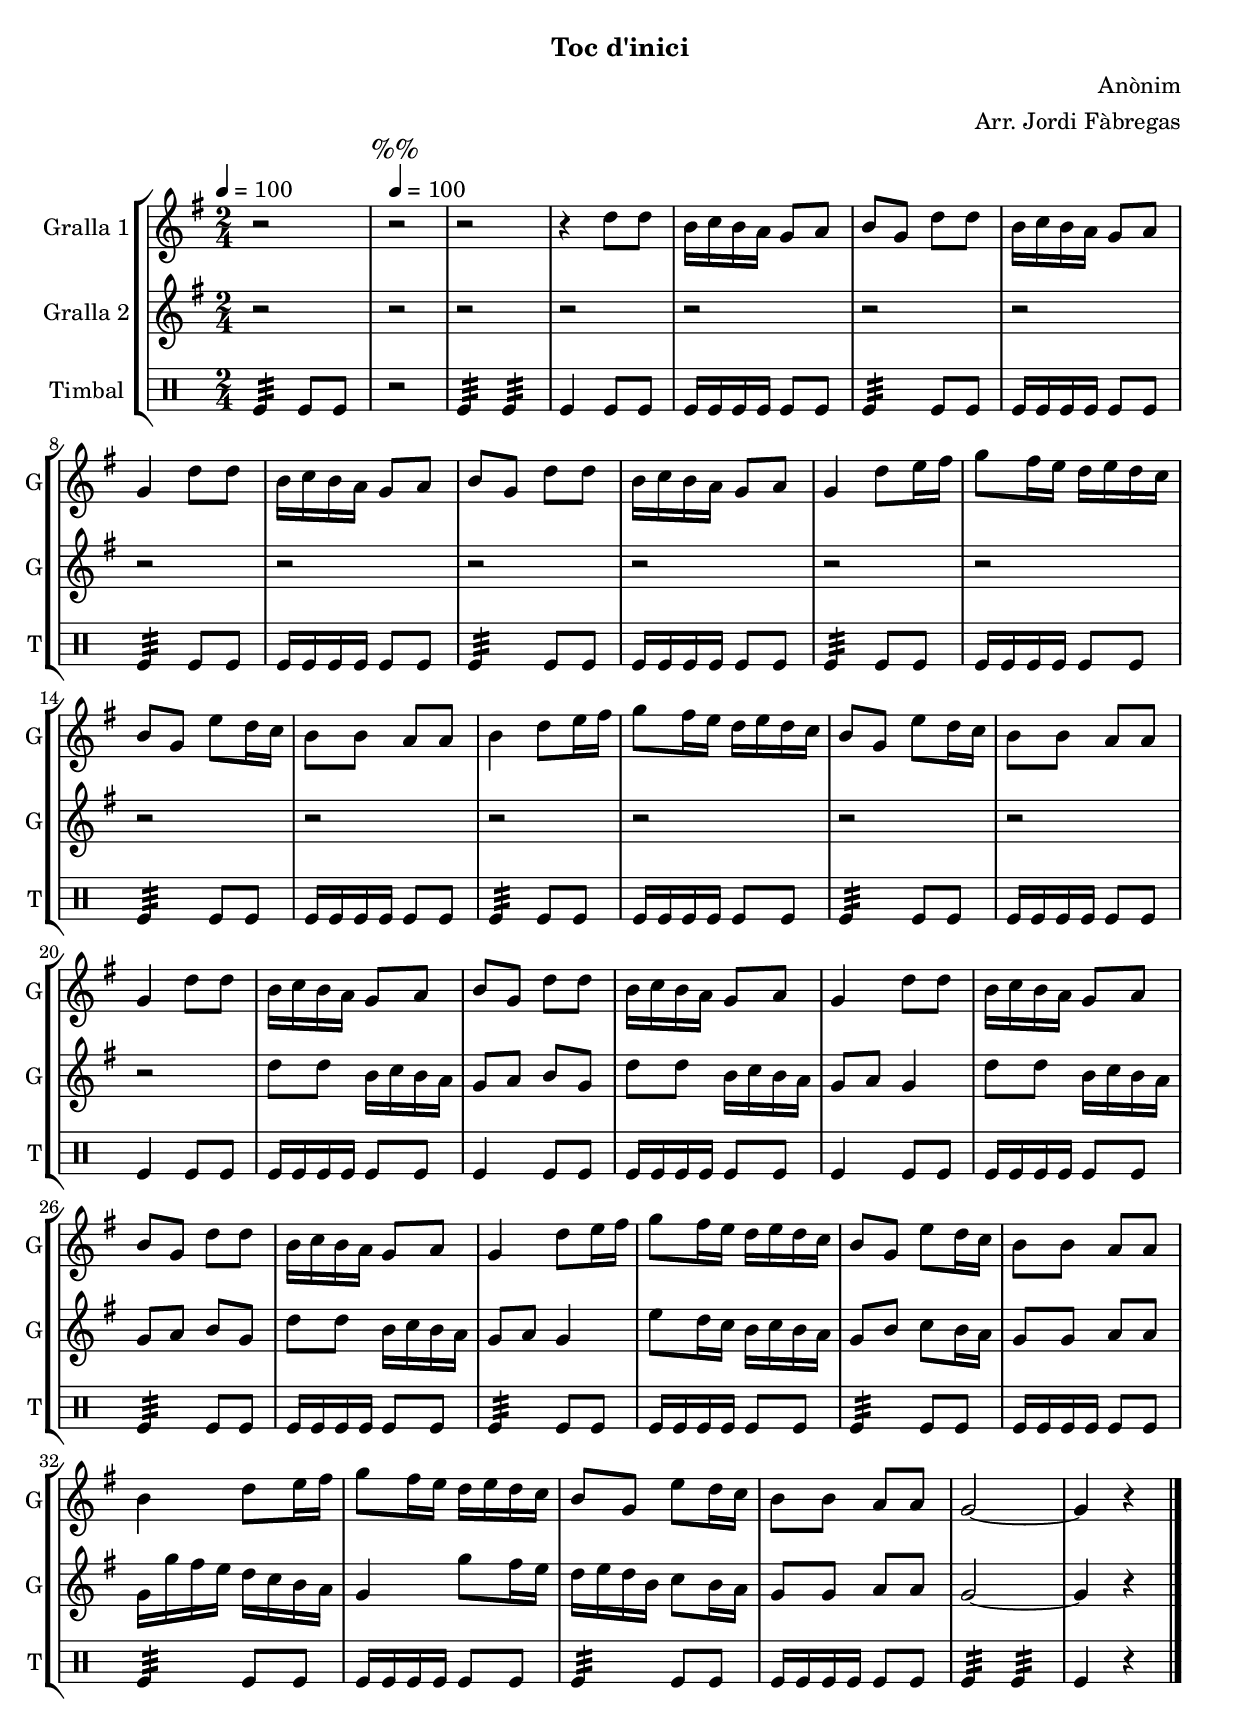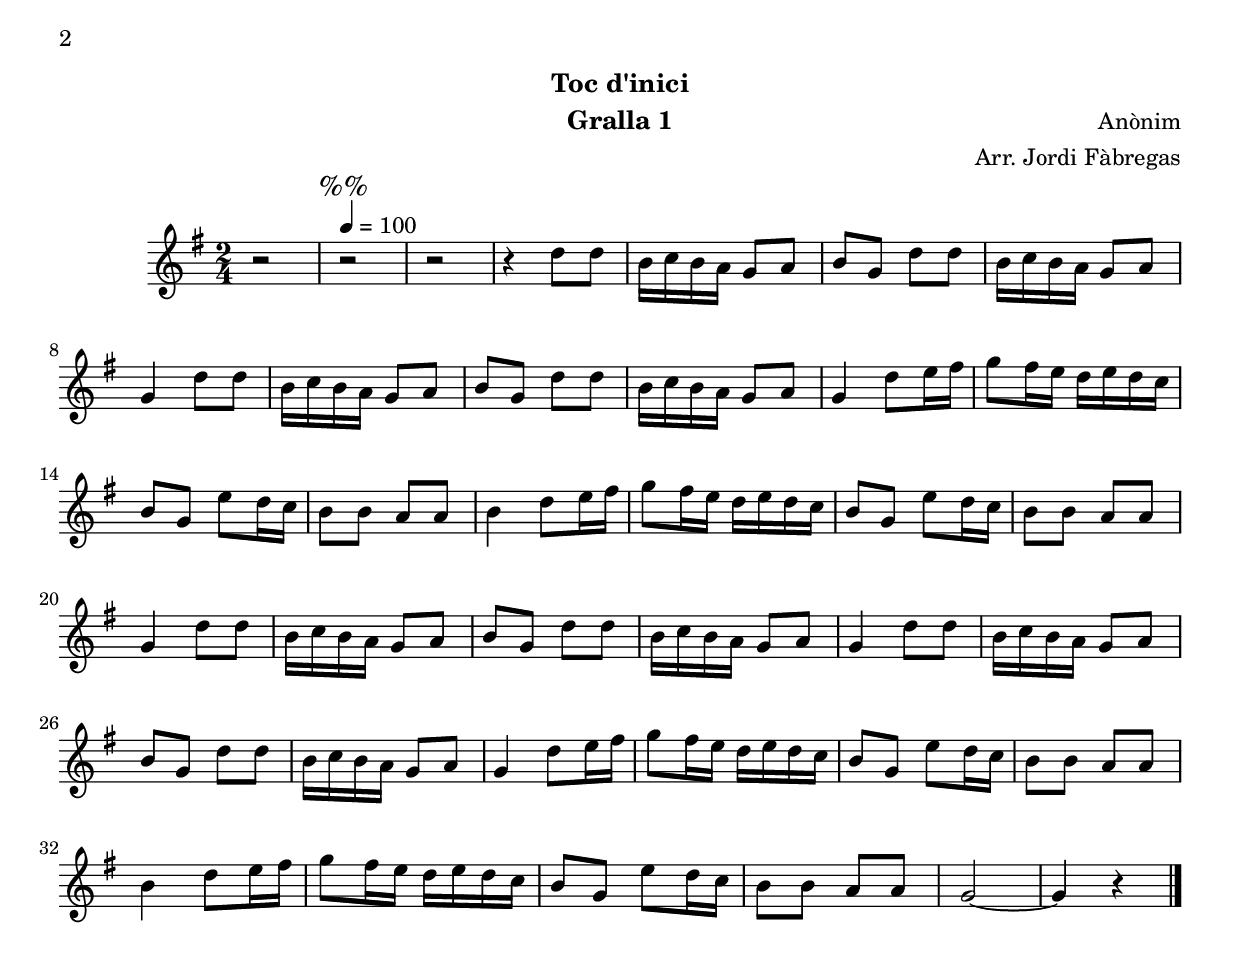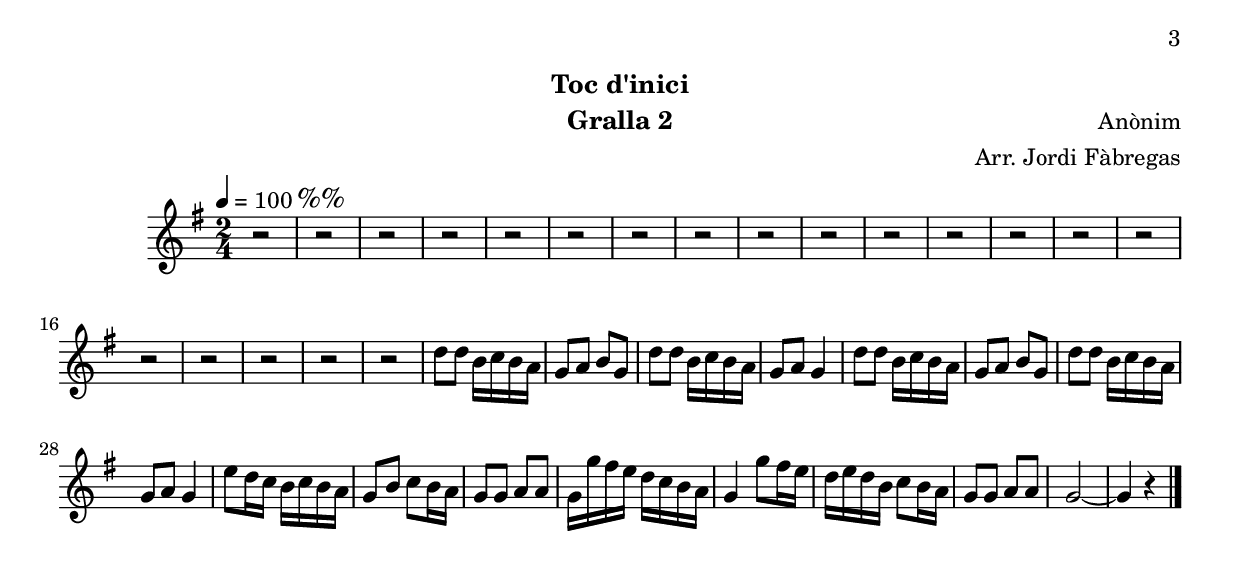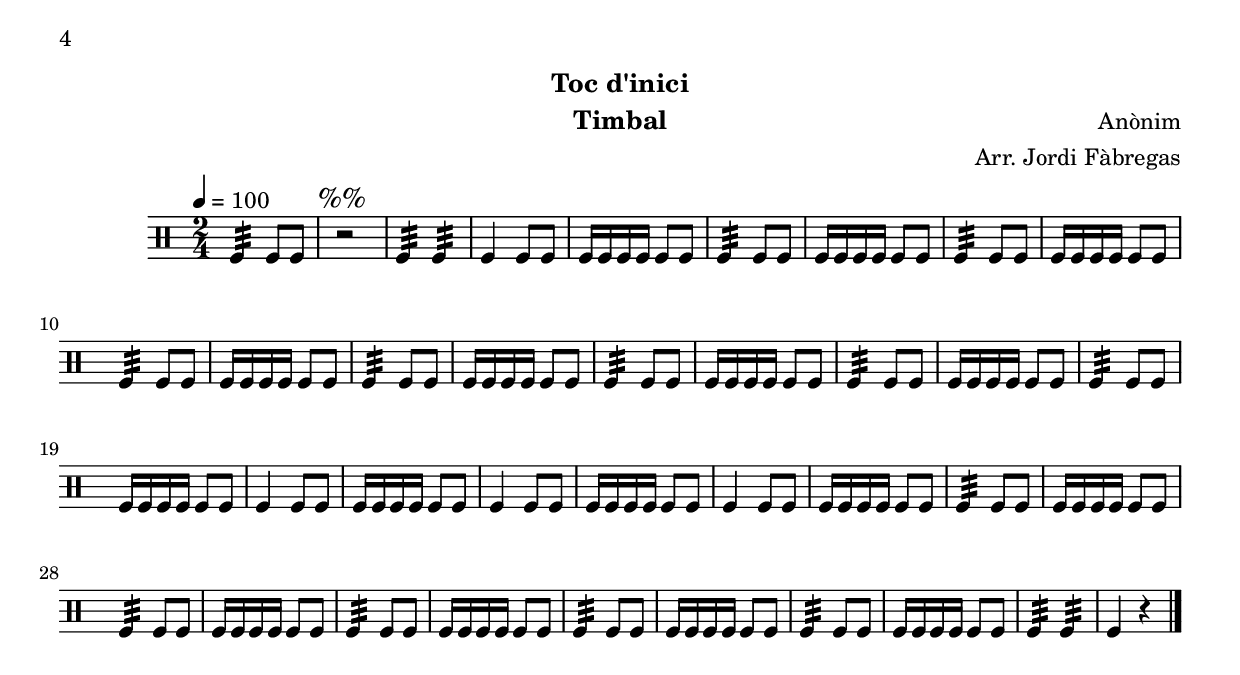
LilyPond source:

\version "2.22.1"

\header {
  dedication=""
  title="  "
  subtitle="Toc d'inici"
  subsubtitle=""
  poet=""
  meter=""
  piece=""
  composer="Anònim"
  arranger="Arr. Jordi Fàbregas"
  opus=""
  instrument=""
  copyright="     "
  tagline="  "
}

liniaroAa =
\relative d''
{
  \clef treble
  \key g \major
  \time 2/4
  r2 \tempo 4 = 100  |
  \mark "%%" r2  |
  r2  |
  r4 d8 d  |
  %05
  b16 c b a g8 a  |
  b8 g d' d  |
  b16 c b a g8 a  |
  g4 d'8 d  |
  b16 c b a g8 a  |
  %10
  b8 g d' d  |
  b16 c b a g8 a  |
  g4 d'8 e16 fis  |
  g8 fis16 e d e d c  |
  b8 g e' d16 c  |
  %15
  b8 b a a  |
  b4 d8 e16 fis  |
  g8 fis16 e d e d c  |
  b8 g e' d16 c  |
  b8 b a a  |
  %20
  g4 d'8 d  |
  b16 c b a g8 a  |
  b8 g d' d  |
  b16 c b a g8 a  |
  g4 d'8 d  |
  %25
  b16 c b a g8 a  |
  b8 g d' d  |
  b16 c b a g8 a  |
  g4 d'8 e16 fis  |
  g8 fis16 e d e d c  |
  %30
  b8 g e' d16 c  |
  b8 b a a  |
  b4 d8 e16 fis  |
  g8 fis16 e d e d c  |
  b8 g e' d16 c  |
  %35
  b8 b a a  |
  g2 ~  |
  g4 r  \bar "|."
}

liniaroAb =
\relative d''
{
  \tempo 4 = 100
  \clef treble
  \key g \major
  \time 2/4
  r2  |
  \mark "%%" r2  |
  r2  |
  r2  |
  %05
  r2  |
  r2  |
  r2  |
  r2  |
  r2  |
  %10
  r2  |
  r2  |
  r2  |
  r2  |
  r2  |
  %15
  r2  |
  r2  |
  r2  |
  r2  |
  r2  |
  %20
  r2  |
  d8 d b16 c b a  |
  g8 a b g  |
  d'8 d b16 c b a  |
  g8 a g4  |
  %25
  d'8 d b16 c b a  |
  g8 a b g  |
  d'8 d b16 c b a  |
  g8 a g4  |
  e'8 d16 c b c b a  |
  %30
  g8 b c b16 a  |
  g8 g a a  |
  g16 g' fis e d c b a  |
  g4 g'8 fis16 e  |
  d16 e d b c8 b16 a  |
  %35
  g8 g a a  |
  g2 ~  |
  g4 r  \bar "|."
}

liniaroAc =
\drummode
{
  \tempo 4 = 100
  \time 2/4
  tomfl4:32 tomfl8 tomfl  |
  \mark "%%" r2  |
  tomfl4:32 tomfl:32  |
  tomfl4 tomfl8 tomfl  |
  %05
  tomfl16 tomfl tomfl tomfl tomfl8 tomfl  |
  tomfl4:32 tomfl8 tomfl  |
  tomfl16 tomfl tomfl tomfl tomfl8 tomfl  |
  tomfl4:32 tomfl8 tomfl  |
  tomfl16 tomfl tomfl tomfl tomfl8 tomfl  |
  %10
  tomfl4:32 tomfl8 tomfl  |
  tomfl16 tomfl tomfl tomfl tomfl8 tomfl  |
  tomfl4:32 tomfl8 tomfl  |
  tomfl16 tomfl tomfl tomfl tomfl8 tomfl  |
  tomfl4:32 tomfl8 tomfl  |
  %15
  tomfl16 tomfl tomfl tomfl tomfl8 tomfl  |
  tomfl4:32 tomfl8 tomfl  |
  tomfl16 tomfl tomfl tomfl tomfl8 tomfl  |
  tomfl4:32 tomfl8 tomfl  |
  tomfl16 tomfl tomfl tomfl tomfl8 tomfl  |
  %20
  tomfl4 tomfl8 tomfl  |
  tomfl16 tomfl tomfl tomfl tomfl8 tomfl  |
  tomfl4 tomfl8 tomfl  |
  tomfl16 tomfl tomfl tomfl tomfl8 tomfl  |
  tomfl4 tomfl8 tomfl  |
  %25
  tomfl16 tomfl tomfl tomfl tomfl8 tomfl  |
  tomfl4:32 tomfl8 tomfl  |
  tomfl16 tomfl tomfl tomfl tomfl8 tomfl  |
  tomfl4:32 tomfl8 tomfl  |
  tomfl16 tomfl tomfl tomfl tomfl8 tomfl  |
  %30
  tomfl4:32 tomfl8 tomfl  |
  tomfl16 tomfl tomfl tomfl tomfl8 tomfl  |
  tomfl4:32 tomfl8 tomfl  |
  tomfl16 tomfl tomfl tomfl tomfl8 tomfl  |
  tomfl4:32 tomfl8 tomfl  |
  %35
  tomfl16 tomfl tomfl tomfl tomfl8 tomfl  |
  tomfl4:32 tomfl:32  |
  tomfl4 r  \bar "|."
}

\bookpart {
  \score {
    \new StaffGroup {
      \override Score.RehearsalMark #'self-alignment-X = #LEFT
      <<
        \new Staff \with {instrumentName = #"Gralla 1" shortInstrumentName = #"G"} \liniaroAa
        \new Staff \with {instrumentName = #"Gralla 2" shortInstrumentName = #"G"} \liniaroAb
        \new DrumStaff \with {instrumentName = #"Timbal" shortInstrumentName = #"T"} \liniaroAc
      >>
    }
    \layout {}
  }
  \score { \unfoldRepeats
    \new StaffGroup {
      \override Score.RehearsalMark #'self-alignment-X = #LEFT
      <<
        \new Staff \with {instrumentName = #"Gralla 1" shortInstrumentName = #"G"} \liniaroAa
        \new Staff \with {instrumentName = #"Gralla 2" shortInstrumentName = #"G"} \liniaroAb
        \new DrumStaff \with {instrumentName = #"Timbal" shortInstrumentName = #"T"} \liniaroAc
      >>
    }
    \midi {}
  }
}

\bookpart {
  \header {instrument="Gralla 1"}
  \score {
    \new StaffGroup {
      \override Score.RehearsalMark #'self-alignment-X = #LEFT
      <<
        \new Staff \liniaroAa
      >>
    }
    \layout {}
  }
  \score { \unfoldRepeats
    \new StaffGroup {
      \override Score.RehearsalMark #'self-alignment-X = #LEFT
      <<
        \new Staff \liniaroAa
      >>
    }
    \midi {}
  }
}

\bookpart {
  \header {instrument="Gralla 2"}
  \score {
    \new StaffGroup {
      \override Score.RehearsalMark #'self-alignment-X = #LEFT
      <<
        \new Staff \liniaroAb
      >>
    }
    \layout {}
  }
  \score { \unfoldRepeats
    \new StaffGroup {
      \override Score.RehearsalMark #'self-alignment-X = #LEFT
      <<
        \new Staff \liniaroAb
      >>
    }
    \midi {}
  }
}

\bookpart {
  \header {instrument="Timbal"}
  \score {
    \new StaffGroup {
      \override Score.RehearsalMark #'self-alignment-X = #LEFT
      <<
        \new DrumStaff \liniaroAc
      >>
    }
    \layout {}
  }
  \score { \unfoldRepeats
    \new StaffGroup {
      \override Score.RehearsalMark #'self-alignment-X = #LEFT
      <<
        \new DrumStaff \liniaroAc
      >>
    }
    \midi {}
  }
}

